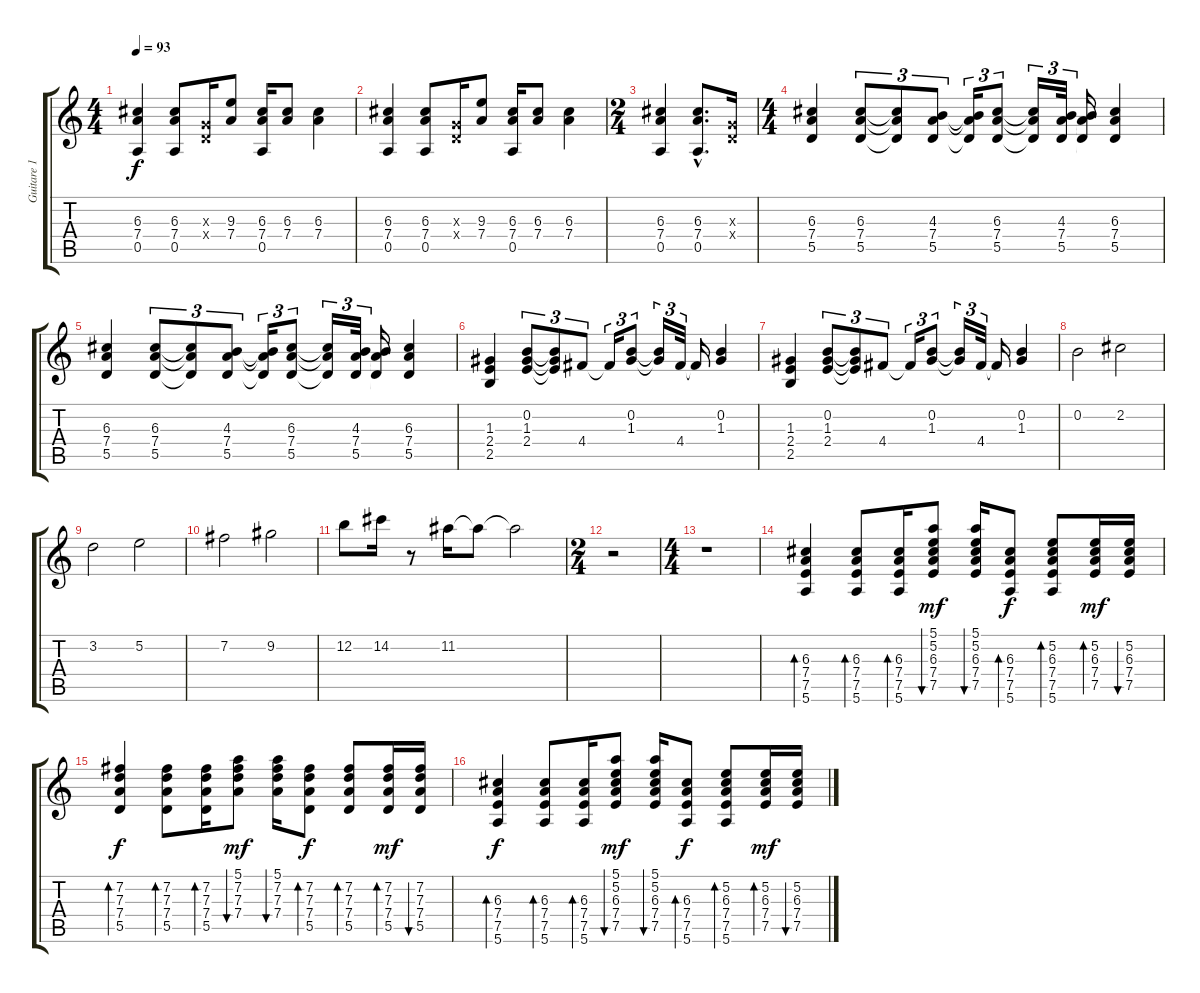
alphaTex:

\track ("Guitare 1" "Guitare 1") {instrument electricguitarjazz}
\staff {score tabs}
\tuning (E4 B3 G3 D3 A2 E2) {hide}
\ts (4 4)
\tempo 93
\clef g2
\ks c
(6.3 7.4 0.5).4{dy f} (6.3 7.4 0.5).8 (0.3{x} 0.4{x}).16 (9.3 7.4).8 (6.3 7.4 0.5).16 (6.3 7.4).8 (6.3 7.4).4 |
(6.3 7.4 0.5).4 (6.3 7.4 0.5).8 (0.3{x} 0.4{x}).16 (9.3 7.4).8 (6.3 7.4 0.5).16 (6.3 7.4).8 (6.3 7.4).4 |
\ts (2 4)
(6.3 7.4 0.5).4 (6.3{hac} 7.4{hac} 0.5{hac}).8{d} (0.3{x} 0.4{x}).16 |
\ts (4 4)
(6.3 7.4 5.5).4 (6.3 7.4 5.5).8{tu (3 2)} (6.3{t} 7.4{t} 5.5{t}).8{tu (3 2)} (4.3 7.4 5.5).8{tu (3 2)} (4.3{t} 7.4{t} 5.5{t}).16{tu (3 2)} (6.3 7.4 5.5).8{tu (3 2)} (6.3{t} 7.4{t} 5.5{t}).16{tu (3 2)} (4.3 7.4 5.5).32{tu (3 2)} (4.3{t} 7.4{t} 5.5{t}).16 (6.3 7.4 5.5).4 |
(6.3 7.4 5.5).4 (6.3 7.4 5.5).8{tu (3 2)} (6.3{t} 7.4{t} 5.5{t}).8{tu (3 2)} (4.3 7.4 5.5).8{tu (3 2)} (4.3{t} 7.4{t} 5.5{t}).16{tu (3 2)} (6.3 7.4 5.5).8{tu (3 2)} (6.3{t} 7.4{t} 5.5{t}).16{tu (3 2)} (4.3 7.4 5.5).32{tu (3 2)} (4.3{t} 7.4{t} 5.5{t}).16 (6.3 7.4 5.5).4 |
(1.3 2.4 2.5).4 (0.2 1.3 2.4).8{tu (3 2)} (0.2{t} 1.3{t} 2.4{t}).8{tu (3 2)} 4.4.8{tu (3 2)} 4.4{t}.16{tu (3 2)} (0.2 1.3).8{tu (3 2)} (0.2{t} 1.3{t}).16{tu (3 2)} 4.4.32{tu (3 2)} 4.4{t}.16 (0.2 1.3).4 |
(1.3 2.4 2.5).4 (0.2 1.3 2.4).8{tu (3 2)} (0.2{t} 1.3{t} 2.4{t}).8{tu (3 2)} 4.4.8{tu (3 2)} 4.4{t}.16{tu (3 2)} (0.2 1.3).8{tu (3 2)} (0.2{t} 1.3{t}).16{tu (3 2)} 4.4.32{tu (3 2)} 4.4{t}.16 (0.2 1.3).4 |
0.2.2{volume 15 instrument electricguitarclean} 2.2.2 |
3.2.2 5.2.2 |
7.2.2 9.2.2 |
12.2.8 14.2.16 r.8 11.2.16 11.2{t}.8 11.2{t}.2 |
\ts (2 4)
r.2 |
\ts (4 4)
r.1 |
(6.3 7.4 7.5 5.6).4{bd 240 instrument electricguitarjazz} (6.3 7.4 7.5 5.6).8{bd 120} (6.3 7.4 7.5 5.6).16{bd 120} (5.1 5.2 6.3 7.4 7.5).8{bu 120 dy mf} (5.1 5.2 6.3 7.4 7.5).16{bu 120} (6.3 7.4 7.5 5.6).8{bd 120 dy f} (5.2 6.3 7.4 7.5 5.6).8{bd 120} (5.2 6.3 7.4 7.5).16{bd 120 dy mf} (5.2 6.3 7.4 7.5).16{bu 120} |
(7.2 7.3 7.4 5.5).4{bd 240 dy f} (7.2 7.3 7.4 5.5).8{bd 120} (7.2 7.3 7.4 5.5).16{bd 120} (5.1 7.2 7.3 7.4).8{bu 120 dy mf} (5.1 7.2 7.3 7.4).16{bu 120} (7.2 7.3 7.4 5.5).8{bd 120 dy f} (7.2 7.3 7.4 5.5).8{bd 120} (7.2 7.3 7.4 5.5).16{bd 120 dy mf} (7.2 7.3 7.4 5.5).16{bu 120} |
(6.3 7.4 7.5 5.6).4{bd 240 dy f} (6.3 7.4 7.5 5.6).8{bd 120} (6.3 7.4 7.5 5.6).16{bd 120} (5.1 5.2 6.3 7.4 7.5).8{bu 120 dy mf} (5.1 5.2 6.3 7.4 7.5).16{bu 120} (6.3 7.4 7.5 5.6).8{bd 120 dy f} (5.2 6.3 7.4 7.5 5.6).8{bd 120} (5.2 6.3 7.4 7.5).16{bd 120 dy mf} (5.2 6.3 7.4 7.5).16{bu 120}
